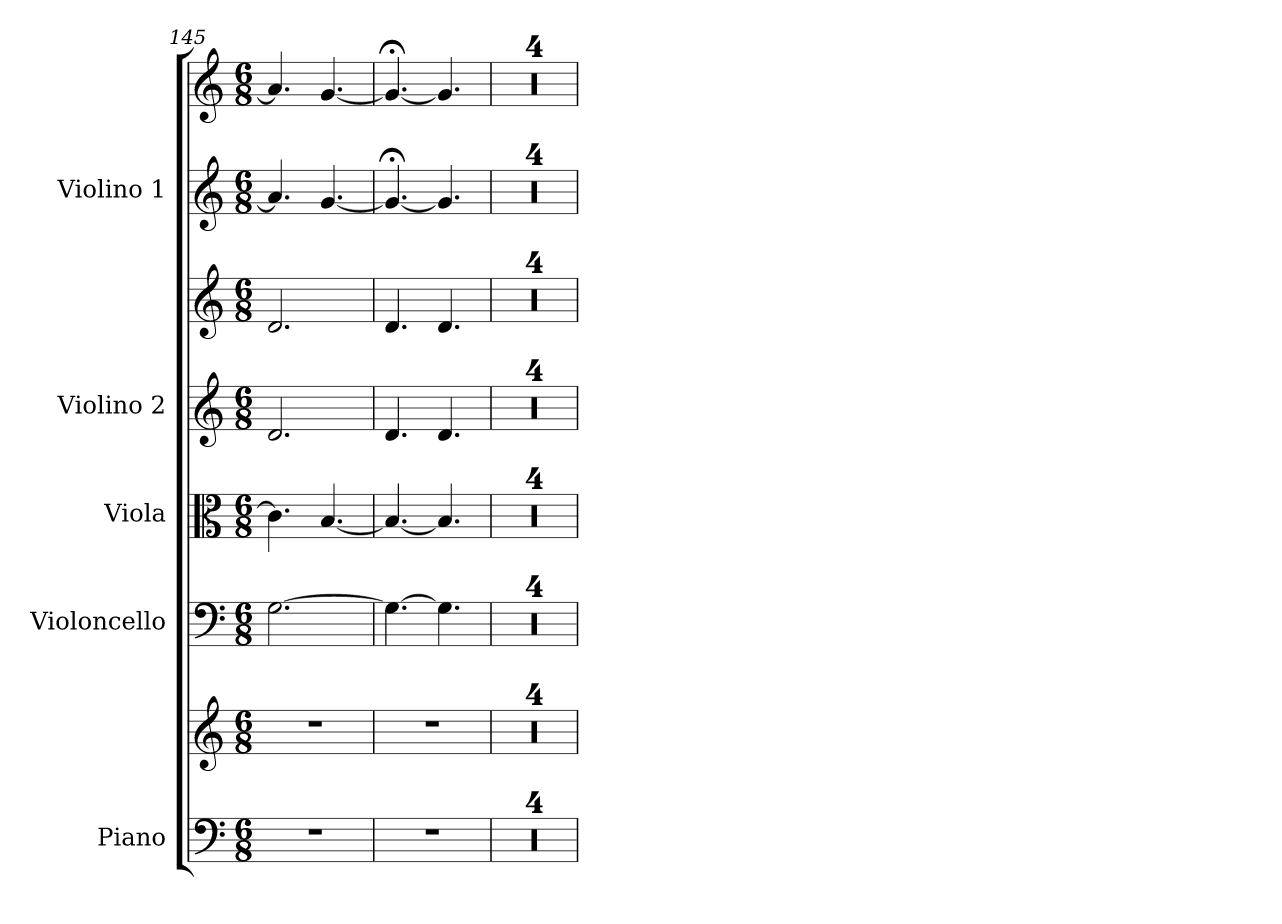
**kern	**kern	**kern	**kern	**kern	**kern	**kern	**kern
*part5	*part5	*part4	*part3	*part2	*part2	*part1	*part1
*staff8	*staff7	*staff6	*staff5	*staff4	*staff3	*staff2	*staff1
*I"Piano	*	*I"Violoncello	*I"Viola	*I"Violino 2	*	*I"Violino 1	*
*I'P-no	*	*I'V-c.	*I'V-la	*I'V-no 2	*	*I'V-no 1	*
*clefF4	*clefG2	*clefF4	*clefC3	*clefG2	*clefG2	*clefG2	*clefG2
*k[]	*k[]	*k[]	*k[]	*k[]	*k[]	*k[]	*k[]
*M6/8	*M6/8	*M6/8	*M6/8	*M6/8	*M6/8	*M6/8	*M6/8
=145	=145	=145	=145	=145	=145	=145	=145
2.r	2.r	[2.G\	4.c\]	2.d/	2.d/	4.a/]	4.a/]
.	.	.	[4.B/	.	.	[4.g/	[4.g/
=146	=146	=146	=146	=146	=146	=146	=146
2.r	2.r	4.G\_	4.B/_	4.d/	4.d/	4.g;</_	4.g;</_
.	.	4.G\]	4.B/]	4.d/	4.d/	4.g/]	4.g/]
=147	=147	=147	=147	=147	=147	=147	=147
2.r	2.r	2.r	2.r	2.r	2.r	2.r	2.r
=148	=148	=148	=148	=148	=148	=148	=148
2.r	2.r	2.r	2.r	2.r	2.r	2.r	2.r
=149	=149	=149	=149	=149	=149	=149	=149
2.r	2.r	2.r	2.r	2.r	2.r	2.r	2.r
=150	=150	=150	=150	=150	=150	=150	=150
2.r	2.r	2.r	2.r	2.r	2.r	2.r	2.r
=	=	=	=	=	=	=	=
*-	*-	*-	*-	*-	*-	*-	*-
